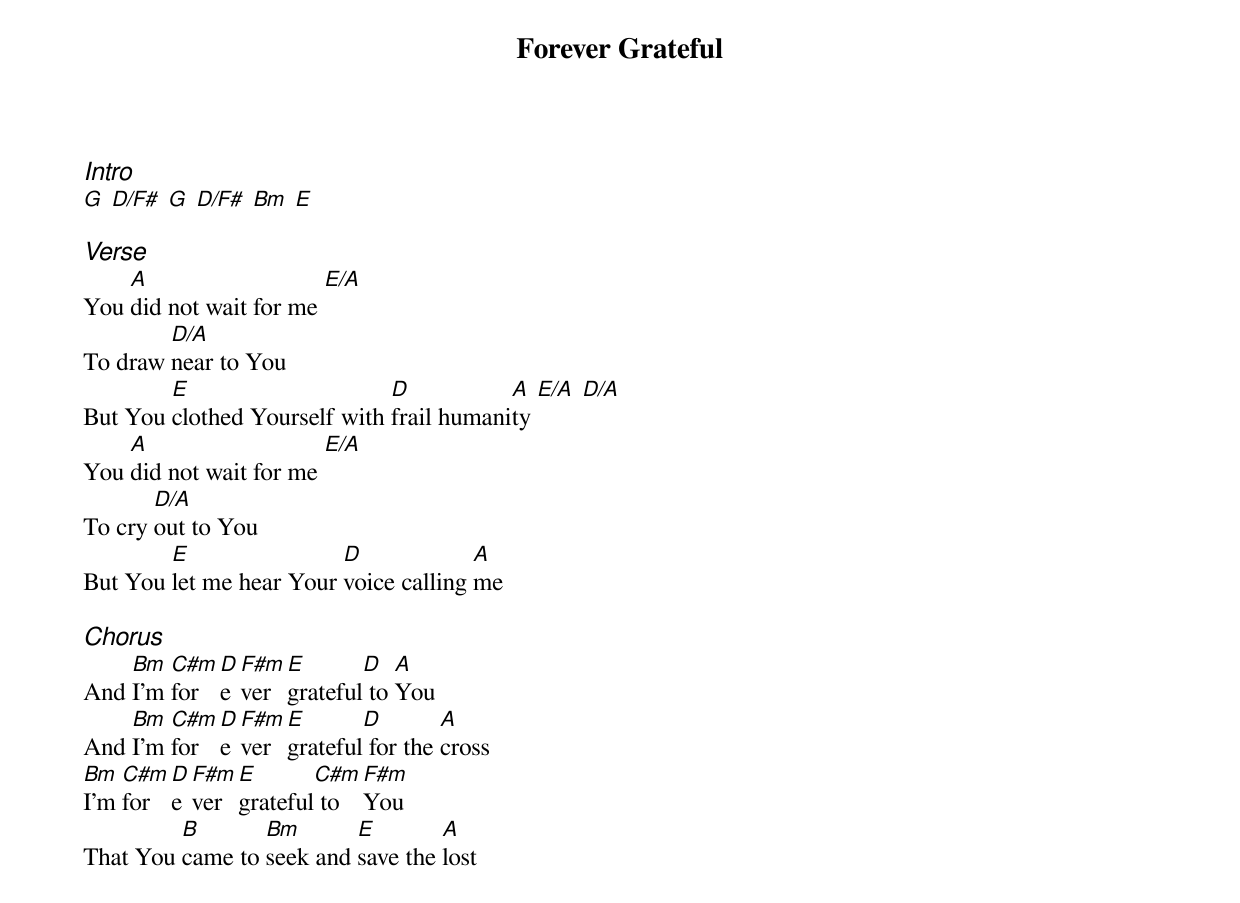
{title: Forever Grateful}
{ng}
{columns: 1}
{ci:Intro}
[G] [D/F#] [G] [D/F#] [Bm] [E]

{ci:Verse}
You [A]did not wait for me [E/A]
To draw [D/A]near to You
But You [E]clothed Yourself with [D]frail humani[A]ty [E/A] [D/A]
You [A]did not wait for me [E/A]
To cry [D/A]out to You
But You [E]let me hear Your [D]voice calling [A]me

{ci:Chorus}
And [Bm]I'm [C#m]for[D]e[F#m]ver [E]grateful[D] to [A]You
And [Bm]I'm [C#m]for[D]e[F#m]ver [E]grateful[D] for the [A]cross
[Bm]I'm [C#m]for[D]e[F#m]ver [E]grateful[C#m] to [F#m]You
That You [B]came to [Bm]seek and [E]save the [A]lost
